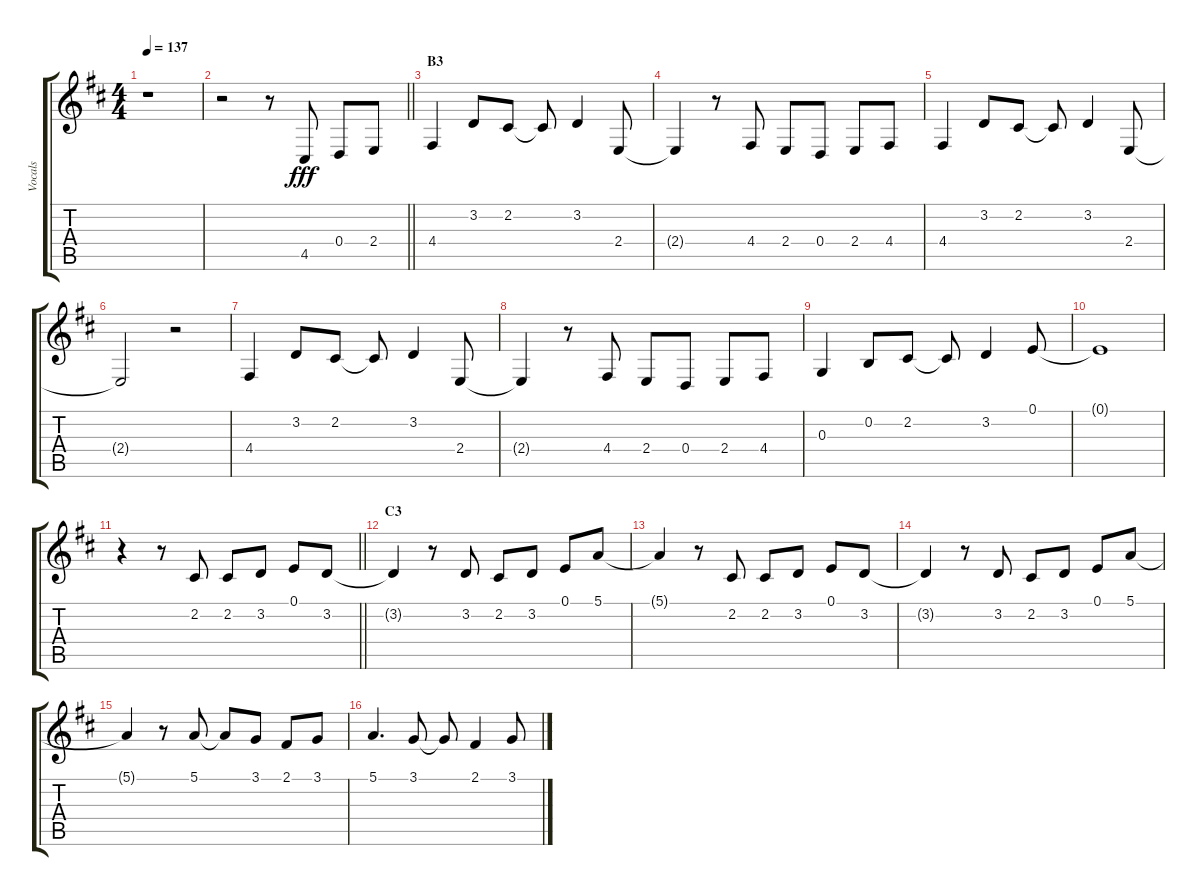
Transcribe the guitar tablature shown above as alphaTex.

\track ("Vocals" "Vocals") {instrument voiceoohs}
\staff {score tabs}
\tuning (E4 B3 G3 D3 A2 E2) {hide}
\ts (4 4)
\tempo 137
\clef g2
\ks d
r.1{dy fff} |
\barLineRight lightlight
r.2 r.8 4.5.8 0.4.8 2.4.8 |
\section ("" "B3")
4.4.4 3.2.8 2.2.8 2.2{t}.8 3.2.4 2.4.8 |
2.4{t}.4 r.8 4.4.8 2.4.8 0.4.8 2.4.8 4.4.8 |
4.4.4 3.2.8 2.2.8 2.2{t}.8 3.2.4 2.4.8 |
2.4{t}.2 r.2 |
4.4.4 3.2.8 2.2.8 2.2{t}.8 3.2.4 2.4.8 |
2.4{t}.4 r.8 4.4.8 2.4.8 0.4.8 2.4.8 4.4.8 |
0.3.4 0.2.8 2.2.8 2.2{t}.8 3.2.4 0.1.8 |
0.1{t}.1 |
\barLineRight lightlight
r.4 r.8 2.2.8 2.2.8 3.2.8 0.1.8 3.2.8 |
\section ("" "C3")
3.2{t}.4 r.8 3.2.8 2.2.8 3.2.8 0.1.8 5.1.8 |
5.1{t}.4 r.8 2.2.8 2.2.8 3.2.8 0.1.8 3.2.8 |
3.2{t}.4 r.8 3.2.8 2.2.8 3.2.8 0.1.8 5.1.8 |
5.1{t}.4 r.8 5.1.8 5.1{t}.8 3.1.8 2.1.8 3.1.8 |
5.1.4{d} 3.1.8 3.1{t}.8 2.1.4 3.1.8
